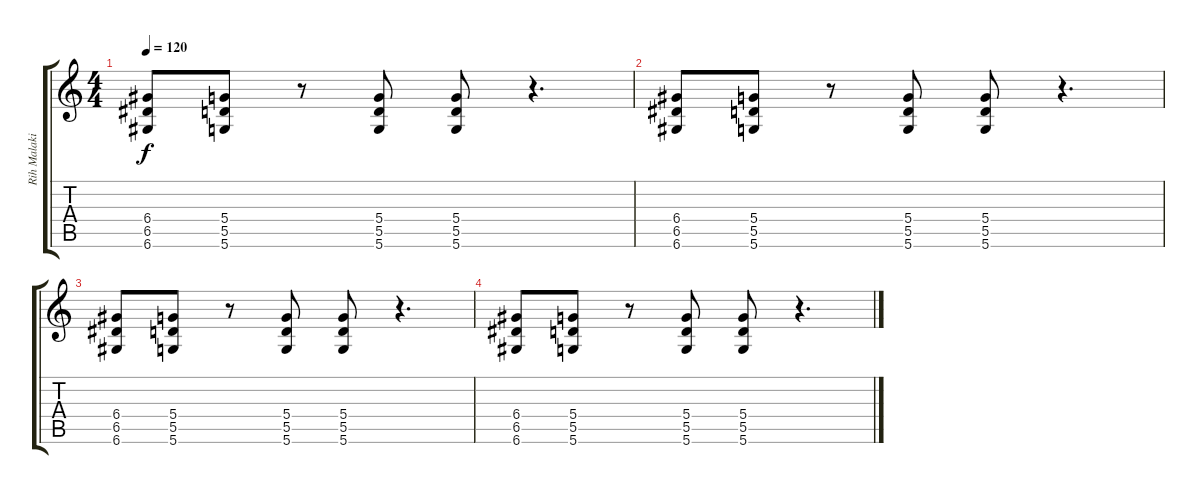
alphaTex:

\track ("Rih Malakian" "Rih Malaki") {instrument distortionguitar}
\staff {score tabs}
\tuning (E4 B3 G3 D3 A2 D2) {hide}
\ts (4 4)
\tempo 120
\clef g2
\ks c
(6.4 6.5 6.6).8{dy f} (5.4 5.5 5.6).8 r.8 (5.4 5.5 5.6).8 (5.4 5.5 5.6).8 r.4{d} |
(6.4 6.5 6.6).8 (5.4 5.5 5.6).8 r.8 (5.4 5.5 5.6).8 (5.4 5.5 5.6).8 r.4{d} |
(6.4 6.5 6.6).8 (5.4 5.5 5.6).8 r.8 (5.4 5.5 5.6).8 (5.4 5.5 5.6).8 r.4{d} |
(6.4 6.5 6.6).8 (5.4 5.5 5.6).8 r.8 (5.4 5.5 5.6).8 (5.4 5.5 5.6).8 r.4{d}
